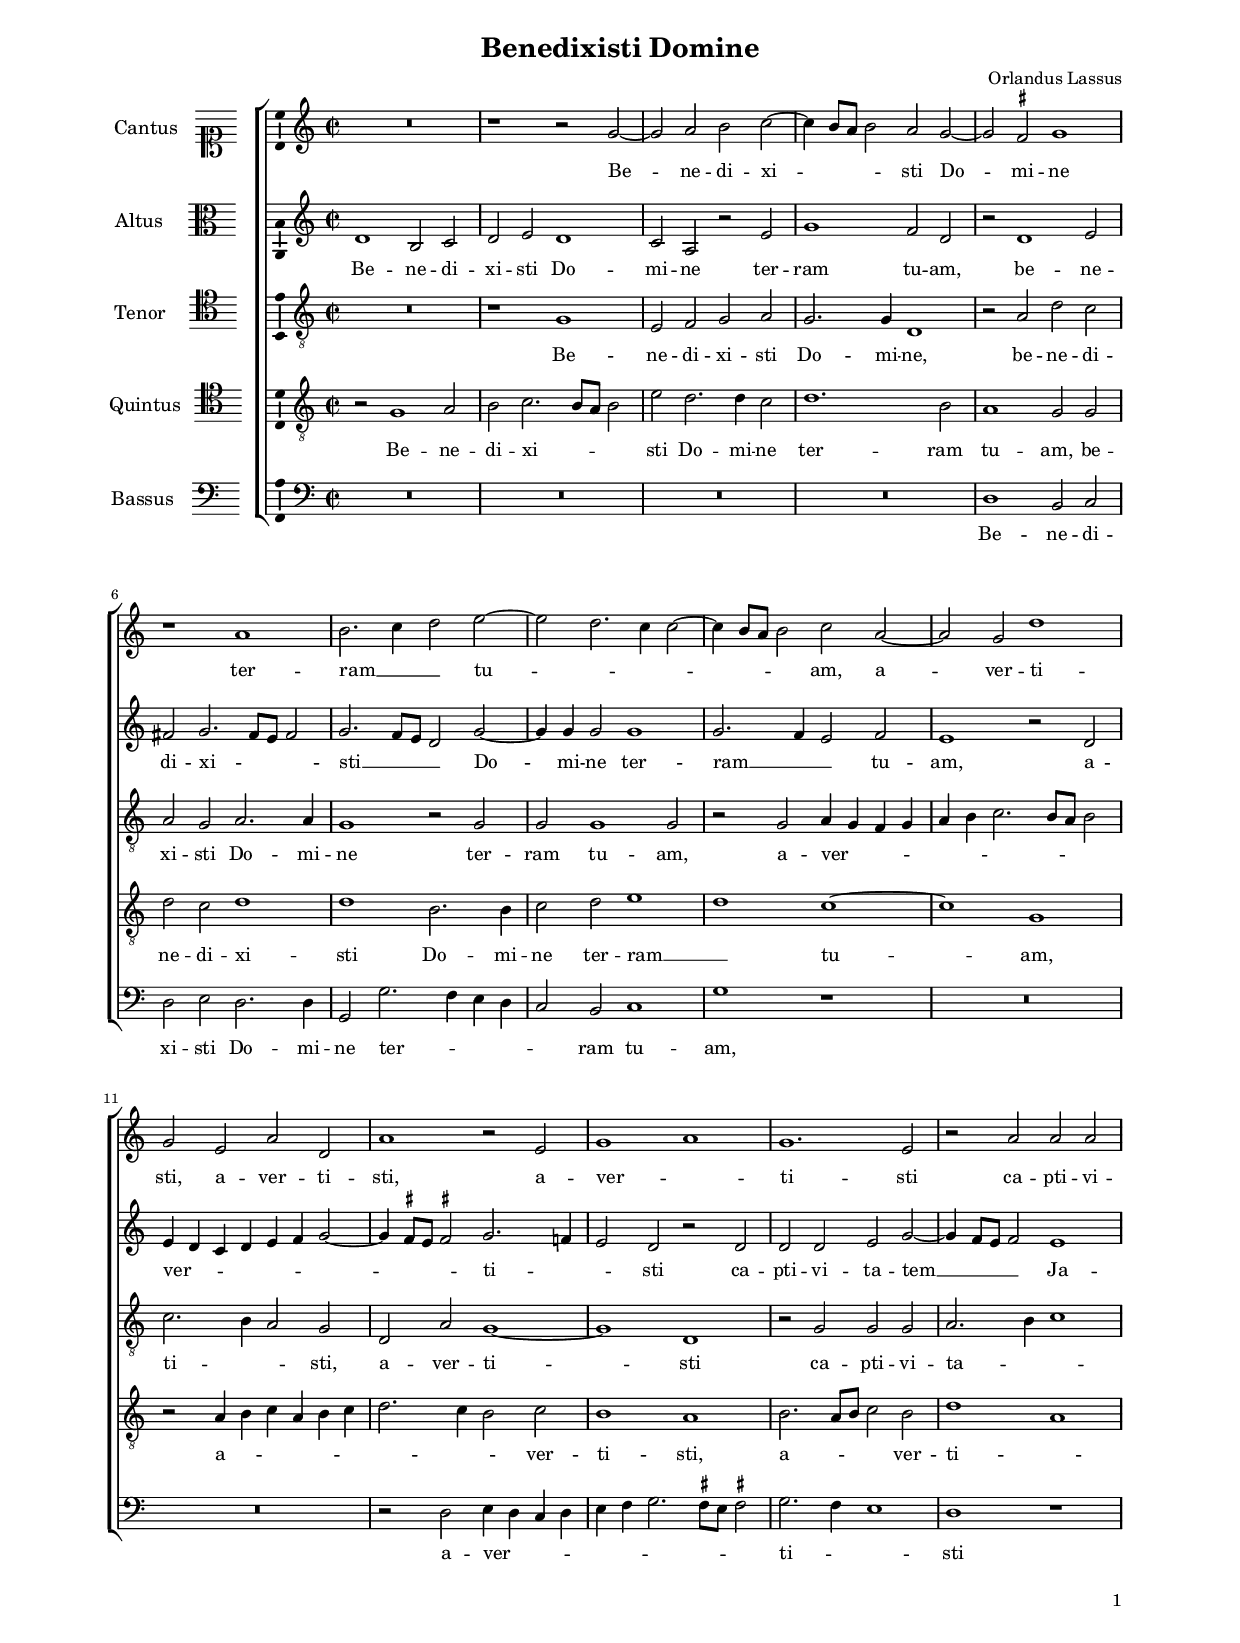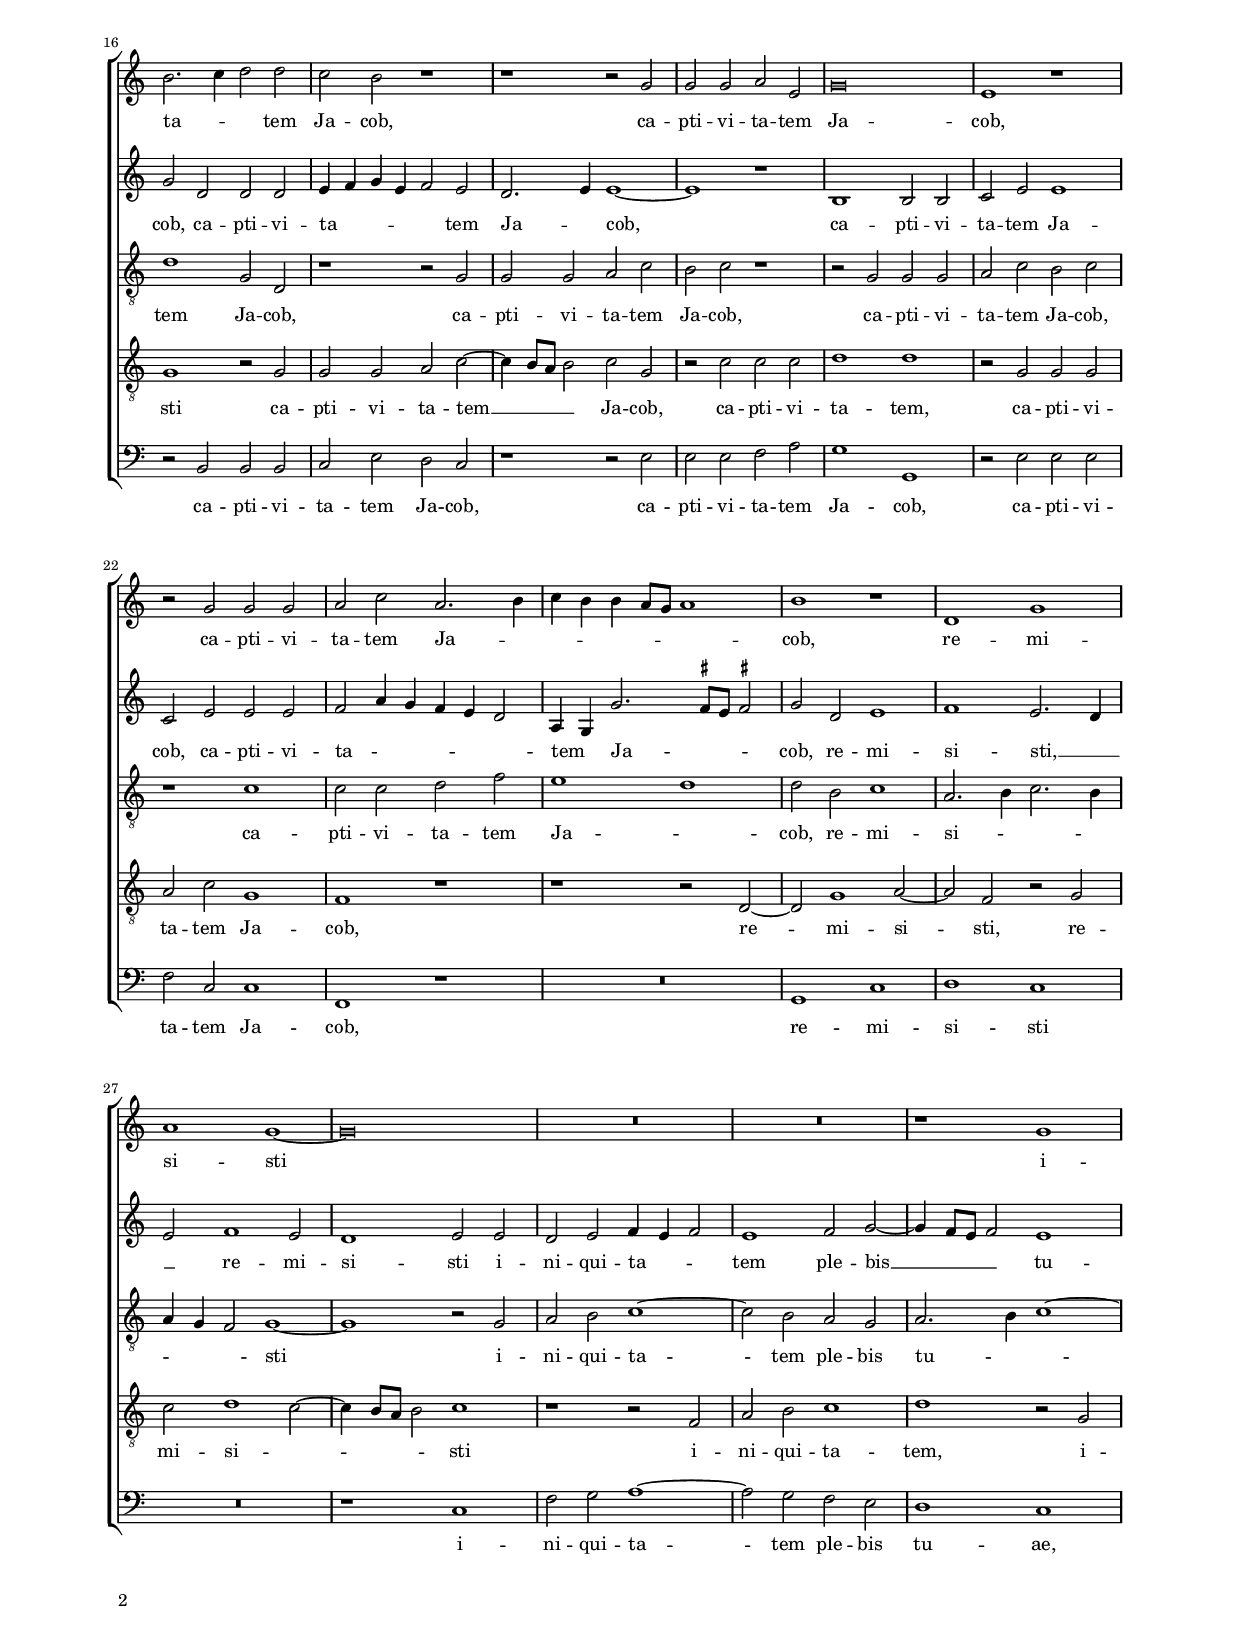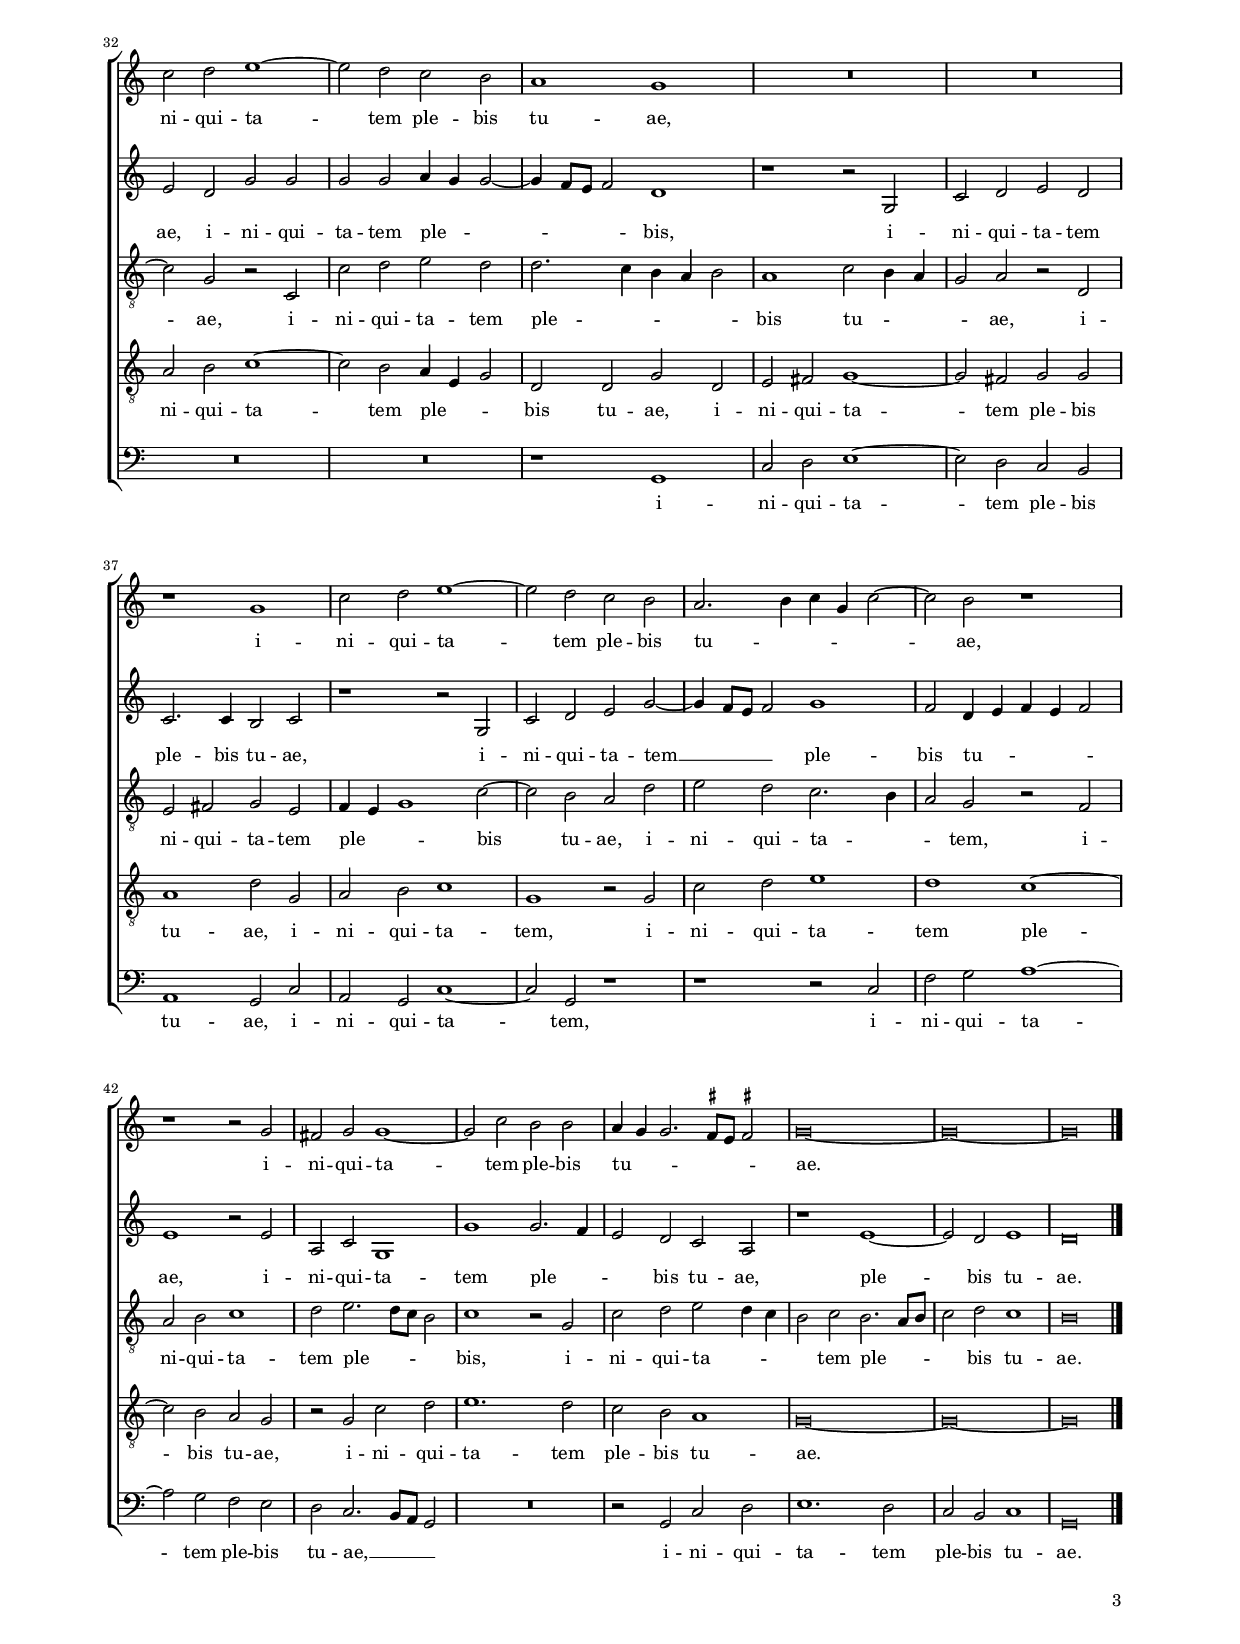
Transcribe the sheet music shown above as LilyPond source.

\header
{
  title="Benedixisti Domine"
  composer="Orlandus Lassus"
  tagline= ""
}

\version "2.22.0"
\include "deutsch.ly"
#(set-global-staff-size 15)
#(ly:set-option 'point-and-click #f)

	
\paper
	{
	top-margin = 1.8 \cm
	bottom-margin = 1.2 \cm
	left-margin = 2 \cm
	right-margin = 2 \cm
	ragged-bottom = ##f
	ragged-last-bottom = ##f
	print-page-number = ##f
	system-system-spacing = #'((basic-distance . 17) (minimum-distance . 14) (padding . 7) (strechability . 150))
    oddFooterMarkup=\markup   \fill-line { "" \fromproperty #'page:page-number-string }
    evenFooterMarkup=\markup  \fill-line { \fromproperty #'page:page-number-string "" }
    last-bottom-spacing = #'((basic-distance . 12) (minimum-distance . 7) (padding . 4))
	systems-per-page = 3
%   page-count = 3
%	min-systems-per-page = 3
	}

	
global = {
	\key c \major
	\time 2/2 \set Score.measureLength = #(ly:make-moment 2/1)
    \set Score.tempoHideNote = ##t
    \tempo 2 = 90
	\skip 1*2*48 \bar "|."
	}

	ficta = { \once \set suggestAccidentals = ##t }
	
	forget = #(define-music-function (music) (ly:music?) #{
		\accidentalStyle forget
		$music
		\accidentalStyle default
		#})
    
    m = \melisma
    me = \melismaEnd



incipitcantus = \markup { \score {
	{
	\set Staff.instrumentName = \markup { \fontsize #1 "Cantus" }
	\key c \major
	\clef soprano
	s4 \bar ""
	}
	\layout  {
	raggedright = ##t
	indent = 1.6 \cm
	line-width = 2.4\cm
	\context { \Staff \remove Time_signature_engraver }
	\override Staff.Clef.Y-extent = #'(0 . 0)
	}} \hspace #1 }
      
      
incipitaltus = \markup { \score {
	{
	\set Staff.instrumentName = \markup { \fontsize #1 "Altus" }
	\key c \major
	\clef alto
	s4 \bar ""
	}
	\layout  {
	raggedright = ##t
	indent = 1.6 \cm
	line-width = 2.4\cm
	\context { \Staff \remove Time_signature_engraver }
	\override Staff.Clef.Y-extent = #'(0 . 0)
	}} \hspace #1 }


incipittenor = \markup { \score {
	{
	\set Staff.instrumentName = \markup { \fontsize #1 "Tenor" }
	\key c \major
	\clef tenor
	s4 \bar ""
	}
	\layout  {
	raggedright = ##t
	indent = 1.6 \cm
	line-width = 2.4\cm
	\context { \Staff \remove Time_signature_engraver }
	\override Staff.Clef.Y-extent = #'(0 . 0)
	}} \hspace #1 }
      
      
incipitquintus = \markup { \score {
	{
	\set Staff.instrumentName = \markup { \fontsize #1 "Quintus" }
	\key c \major
	\clef tenor
	s4 \bar ""
	}
	\layout  {
	raggedright = ##t
	indent = 1.6 \cm
	line-width = 2.4\cm
	\context { \Staff \remove Time_signature_engraver }
	\override Staff.Clef.Y-extent = #'(0 . 0)
	}} \hspace #1 }
      
      
incipitbassus = \markup { \score {
	{
	\set Staff.instrumentName = \markup { \fontsize #1 "Bassus" }
	\key c \major
	\clef bass
	s4 \bar ""
	}
	\layout  {
	raggedright = ##t
	indent = 1.6 \cm
	line-width = 2.4\cm
	\context { \Staff \remove Time_signature_engraver }
	\override Staff.Clef.Y-extent = #'(0 . 0)
	}} \hspace #1 }


cantus = \relative c''
	{
	R\breve
	r1 r2 g~
	g2 a h c~
	c4 \m h8 a h2 \me a g~
%5
	g2 \ficta fis g1 |
	r1 a
	h2. \m c4 d2 \me e~
	e2 \m d2. c4 c2~
	c4 h8 a h2 \me c a~
%10
	a2 g d'1 |
	g,2 e a d,
	a'1 r2 e
	g1 \m a \me
	g1. e2
%15
	r2 a a a |
	h2. \m c4 d2 \me d
	c2 h r1
	r1 r2 g
	g2 g a e
%20
	g\breve |
	e1 r
	r2 g g g
	a2 c a2. \m h4
	c4 h h a8 g a1 \me
%25
	h1 r |
	d,1 g
	a1 g~
	g\breve
	R\breve
%30
	R\breve |
	r1 g
	c2 d e1~
	e2 d c h
	a1 g
%35
	R\breve |
	R\breve
	r1 g
	c2 d e1~
	e2 d c h
%40
	a2. \m h4 c g c2~ |
	c2 \me h r1
	r1 r2 g
	fis2 g g1~
	g2 c h h
%45
	 a4 \m g g2. \ficta fis8 e \ficta fis!2 \me |
	g\breve~
	g\breve~
	g\breve
	}


altus = \relative c'
    {
	d1 h2 c
	d2 e d1
	c2 a r2 e'
	g1 f2 d
%5
	r2 d1 e2 |
	fis2 g2. \m fis8 e fis2 \me
	g2. \m f8 e d2 \me g~
	g4 g g2 g1
	g2. \m f4 e2 \me f
%10
	e1 r2 d |
	 e4 \m d c d e f g2~
	g4 \ficta fis8 e \ficta fis!2 \me g2. \m f4
	e2 \me d r d
	d2 d e g~
%15
	g4 \m f8 e f2 \me e1 |
	g2 d d d
	e4 \m f g e f2 \me e
	d2. \m e4 \me e1~
	e1 r
%20
	h1 h2 h |
	c2 e e1
	c2 e e e
	f2 \m a4 g f e d2 \me
	a4 \m g \me  g'2. \m \ficta fis8 e \ficta fis!2 \me
%25
	g2 d e1 |
	f1 e2. \m d4
	e2 \me f1 e2
	d1 e2 e
	d2 e f4 \m e f2 \me
%30
	e1 f2 g~ |
	g4 \m f8 e f2 \me e1
	e2 d g g
	g2 g a4 \m g g2~
	g4 f8 e f2 \me d1
%35
	r1 r2 g, |
	c2 d e d
	c2. c4 h2 c
	r1 r2 g
	c2 d e g~
%40
	g4 \m f8 e f2 \me g1
	f2 d4 \m e f e f2 \me
	e1 r2 e
	a,2 c g1
	g'1 g2. \m f4
%45
	e2 \me d c a |
	r1 e'~
	e2 d e1
	d\breve
	}


tenor = \relative c'
	{
	R\breve
	r1 g
	e2 f g a
	g2. g4 d1
%5
	r2 a' d c |
	a2 g a2. a4
	g1 r2 g
	g2 g1 g2
	r2 g a4 \m g f g
%10
	a4 h c2. h8 a h2 \me |
	c2. \m h4 a2 \me g
	d2 a' g1~
	g1 d
	r2 g g g
%15
	a2. \m h4 c1 \me |
	d1 g,2 d
	r1 r2 g
	g2 g a c
	h2 c r1
%20
	r2 g g g |
	a2 c h c
	r1 c
	c2 c d f
	e1 \m d \me
%25
	d2 h c1 |
	a2. \m h4 c2. h4
	a4 g f2 \me g1~
	g1 r2 g
	a2 h c1~
%30
	c2 h a g |
	a2. \m h4 c1~
	c2 \me g r c,
	c'2 d e d
	d2. \m c4 h a h2 \me
%35
	a1 c2 \m h4 a |
	g2 \me a r d,
	e2 fis g e
	f4 \m e g1 \me c2~
	c2 h a d
%40
	e2 d c2. \m h4 |
	a2 \me g r f
	a2 h c1
	d2 e2. \m d8 c h2 \me
	c1 r2 g
%45
	c2 d e \m d4 c |
	h2 \me c h2. \m a8 h
	c2 \me d c1
	h\breve
	}

	
quintus = \relative c'
	{
	r2 g1 a2
	h2 c2. \m h8 a h2 \me
	e2 d2. d4 c2
	d1. h2
%5
	a1 g2 g |
	d'2 c d1
	d1 h2. h4
	c2 d e1 \m
	d1 \me c~
%10
	c1 g |
	r2 a4 \m h c a h c
	d2. c4 h2 \me c
	h1 a
	h2. \m a8 h c2 \me h
%15
	d1 \m a \me |
	g1 r2 g
	g2 g a c~
	c4 \m h8 a h2 \me c g
	r2 c c c
%20
	d1 d |
	r2 g, g g
	a2 c g1
	f1 r
	r1 r2 d~
%25
	d2 g1 a2~ |
	a2 f r g
	c2 d1 \m c2~
	c4 h8 a h2 \me c1
	r1 r2 f,
%30
	a2 h c1 |
	d1 r2 g,
	a2 h c1~
	c2 h a4 \m e g2 \me
	d2 d g d
%35
	e2 fis g1~ |
	g2 fis g g
	a1 d2 g,
	a2 h c1
	g1 r2 g
%40
	c2 d e1 |
	d1 c~
	c2 h a g
	r2 g c d
	e1. d2
%45
	c2 h a1 |
	g\breve~
	g\breve~
	g\breve
	}


bassus = \relative c
	{
	R\breve
	R\breve
	R\breve
	R\breve
%5
	d1 h2 c |
	d2 e d2. d4
	g,2 g'2. \m f4 e d
	c2 \me h c1
	g'1 r
%10
	R\breve |
	R\breve
	r2 d  e4 \m d c d
	e4 f g2. \ficta fis8 e \ficta fis!2 \me
	g2. \m f4 e1 \me
%15
	d1 r |
	r2 h h h
	c2 e d c
	r1 r2 e
	e2 e f a
%20
	g1 g, |
	r2 e' e e
	f2 c c1
	f,1 r
	R\breve
%25
	g1 c |
	d1 c
	R\breve
	r1 c
	f2 g a1~
%30
	a2 g f e |
	d1 c
	R\breve
	R\breve
	r1 g
%35
	c2 d e1~ |
	e2 d c h
	a1 g2 c
	a2 g c1~
	c2 g r1
%40
	r1 r2 c |
	f2 g a1~
	a2 g f e
	d2 c2. \m h8 a g2 \me
	R\breve
%45
	r2 g c d |
	e1. d2
	c2 h c1
	g\breve
	}
	
lyricscantus = \lyricmode {
	Be -- ne -- di -- xi -- sti Do -- mi -- ne ter -- ram __ tu -- am,
	a -- ver -- ti -- sti,
	a -- ver -- ti -- sti,
	a -- ver -- ti -- sti
	ca -- pti -- vi -- ta -- tem Ja -- cob,
	ca -- pti -- vi -- ta -- tem Ja -- cob,
	ca -- pti -- vi -- ta -- tem Ja -- cob,
	re -- mi -- si -- sti i -- ni -- qui -- ta -- tem ple -- bis tu -- ae,
	i -- ni -- qui -- ta -- tem ple -- bis tu -- ae,
	i -- ni -- qui -- ta -- tem ple -- bis tu -- ae.
	}


lyricsaltus = \lyricmode {
	Be -- ne -- di -- xi -- sti Do -- mi -- ne ter -- ram tu -- am,
	be -- ne -- di -- xi -- sti __ Do -- mi -- ne ter -- ram __ tu -- am,
	a -- ver -- ti -- sti
	ca -- pti -- vi -- ta -- tem __ Ja -- cob,
	ca -- pti -- vi -- ta -- tem Ja -- cob,
	ca -- pti -- vi -- ta -- tem Ja -- cob,
	ca -- pti -- vi -- ta -- tem Ja -- cob,
	re -- mi -- si -- sti, __
	re -- mi -- si -- sti i -- ni -- qui -- ta -- tem ple -- bis __ tu -- ae,
	i -- ni -- qui -- ta -- tem ple -- bis,
	i -- ni -- qui -- ta -- tem ple -- bis tu -- ae,
	i -- ni -- qui -- ta -- tem __ ple -- bis tu -- ae,
	i -- ni -- qui -- ta -- tem ple -- bis tu -- ae,
	ple -- bis tu -- ae.
	}
	

lyricstenor = \lyricmode {
	Be -- ne -- di -- xi -- sti Do -- mi -- ne,
	be -- ne -- di -- xi -- sti Do -- mi -- ne ter -- ram tu -- am,
	a -- ver -- ti -- sti,
	a -- ver -- ti -- sti
	ca -- pti -- vi -- ta -- tem Ja -- cob,
	ca -- pti -- vi -- ta -- tem Ja -- cob,
	ca -- pti -- vi -- ta -- tem Ja -- cob,
	ca -- pti -- vi -- ta -- tem Ja -- cob,
	re -- mi -- si -- sti i -- ni -- qui -- ta -- tem ple -- bis tu -- ae,
	i -- ni -- qui -- ta -- tem ple -- bis tu -- ae,
	i -- ni -- qui -- ta -- tem ple -- bis tu -- ae,
	i -- ni -- qui -- ta -- tem,
	i -- ni -- qui -- ta -- tem ple -- bis,
	i -- ni -- qui -- ta -- tem ple -- bis tu -- ae.
	}

	
lyricsquintus = \lyricmode {
	Be -- ne -- di -- xi -- sti Do -- mi -- ne ter -- ram tu -- am,
	be -- ne -- di -- xi -- sti Do -- mi -- ne ter -- ram __ tu -- am,
	a -- ver -- ti -- sti,
	a -- ver -- ti -- sti
	ca -- pti -- vi -- ta -- tem __ Ja -- cob,
	ca -- pti -- vi -- ta -- tem,
	ca -- pti -- vi -- ta -- tem Ja -- cob,
	re -- mi -- si -- sti,
	re -- mi -- si -- sti i -- ni -- qui -- ta -- tem,
	i -- ni -- qui -- ta -- tem ple -- bis tu -- ae,
	i -- ni -- qui -- ta -- tem ple -- bis tu -- ae,
	i -- ni -- qui -- ta -- tem,
	i -- ni -- qui -- ta -- tem ple -- bis tu -- ae,
	i -- ni -- qui -- ta -- tem ple -- bis tu -- ae.
	}
	
	
lyricsbassus = \lyricmode {
	Be -- ne -- di -- xi -- sti Do -- mi -- ne ter -- ram tu -- am,
	a -- ver -- ti -- sti
	ca -- pti -- vi -- ta -- tem Ja -- cob,
	ca -- pti -- vi -- ta -- tem Ja -- cob,
	ca -- pti -- vi -- ta -- tem Ja -- cob,
	re -- mi -- si -- sti i -- ni -- qui -- ta -- tem ple -- bis tu -- ae,
	i -- ni -- qui -- ta -- tem ple -- bis tu -- ae,
	i -- ni -- qui -- ta -- tem,
	i -- ni -- qui -- ta -- tem ple -- bis tu -- ae, __
	i -- ni -- qui -- ta -- tem ple -- bis tu -- ae.
	}
	

\score
{  
	\new ChoirStaff \with { \override StaffGrouper.staff-staff-spacing.basic-distance = #12 }
	<<
	
	\new Staff << \global
	\new Voice="v1" {
		\set Staff.instrumentName=\incipitcantus
		\set Staff.midiInstrument = "reed organ"
		\clef violin
		\cantus }
	\new Lyrics \lyricsto "v1" {\lyricscantus }
	>>


	\new Staff << \global
	\new Voice="v2" {
		\set Staff.instrumentName=\incipitaltus
		\set Staff.midiInstrument = "reed organ"
		\clef violin 
		\altus}
	\new Lyrics \lyricsto "v2" {\lyricsaltus }
	>>

	
	\new Staff << \global
	\new Voice="v3" {
		\set Staff.instrumentName=\incipittenor
		\set Staff.midiInstrument = "reed organ"
		\clef "G_8"
		\tenor }
	\new Lyrics \lyricsto "v3" {\lyricstenor }
	>>
	
	
	\new Staff << \global
	\new Voice="v5" {
		\set Staff.instrumentName=\incipitquintus
		\set Staff.midiInstrument = "reed organ"
		\clef "G_8"
		\quintus}
	\new Lyrics \lyricsto "v5" {\lyricsquintus }
	>>
	
	
	\new Staff << \global
	\new Voice="v4" {
		\set Staff.instrumentName=\incipitbassus
		\set Staff.midiInstrument = "reed organ"
		\clef bass 
		\bassus }
	\new Lyrics \lyricsto "v4" {\lyricsbassus}
	>>
	
	>>
		
	\layout
	{
	indent = 2.5\cm
	\context { \Lyrics \override VerticalAxisGroup.nonstaff-relatedstaff-spacing.padding = #1.4 }
%	\context { \Lyrics \override LyricText.font-size = #1 }
	\context { \Staff \override TimeSignature.break-visibility = #end-of-line-invisible }
	\context { \Staff \consists "Ambitus_engraver" }
%	\context { \Voice \override Slur.transparent = ##t }
	\context { \Score \override BarNumber.padding = #2 }
	\context { \Voice \override NoteHead.style = #'baroque }
	}

\midi
	{
    	
	}
	
}


% EOF
